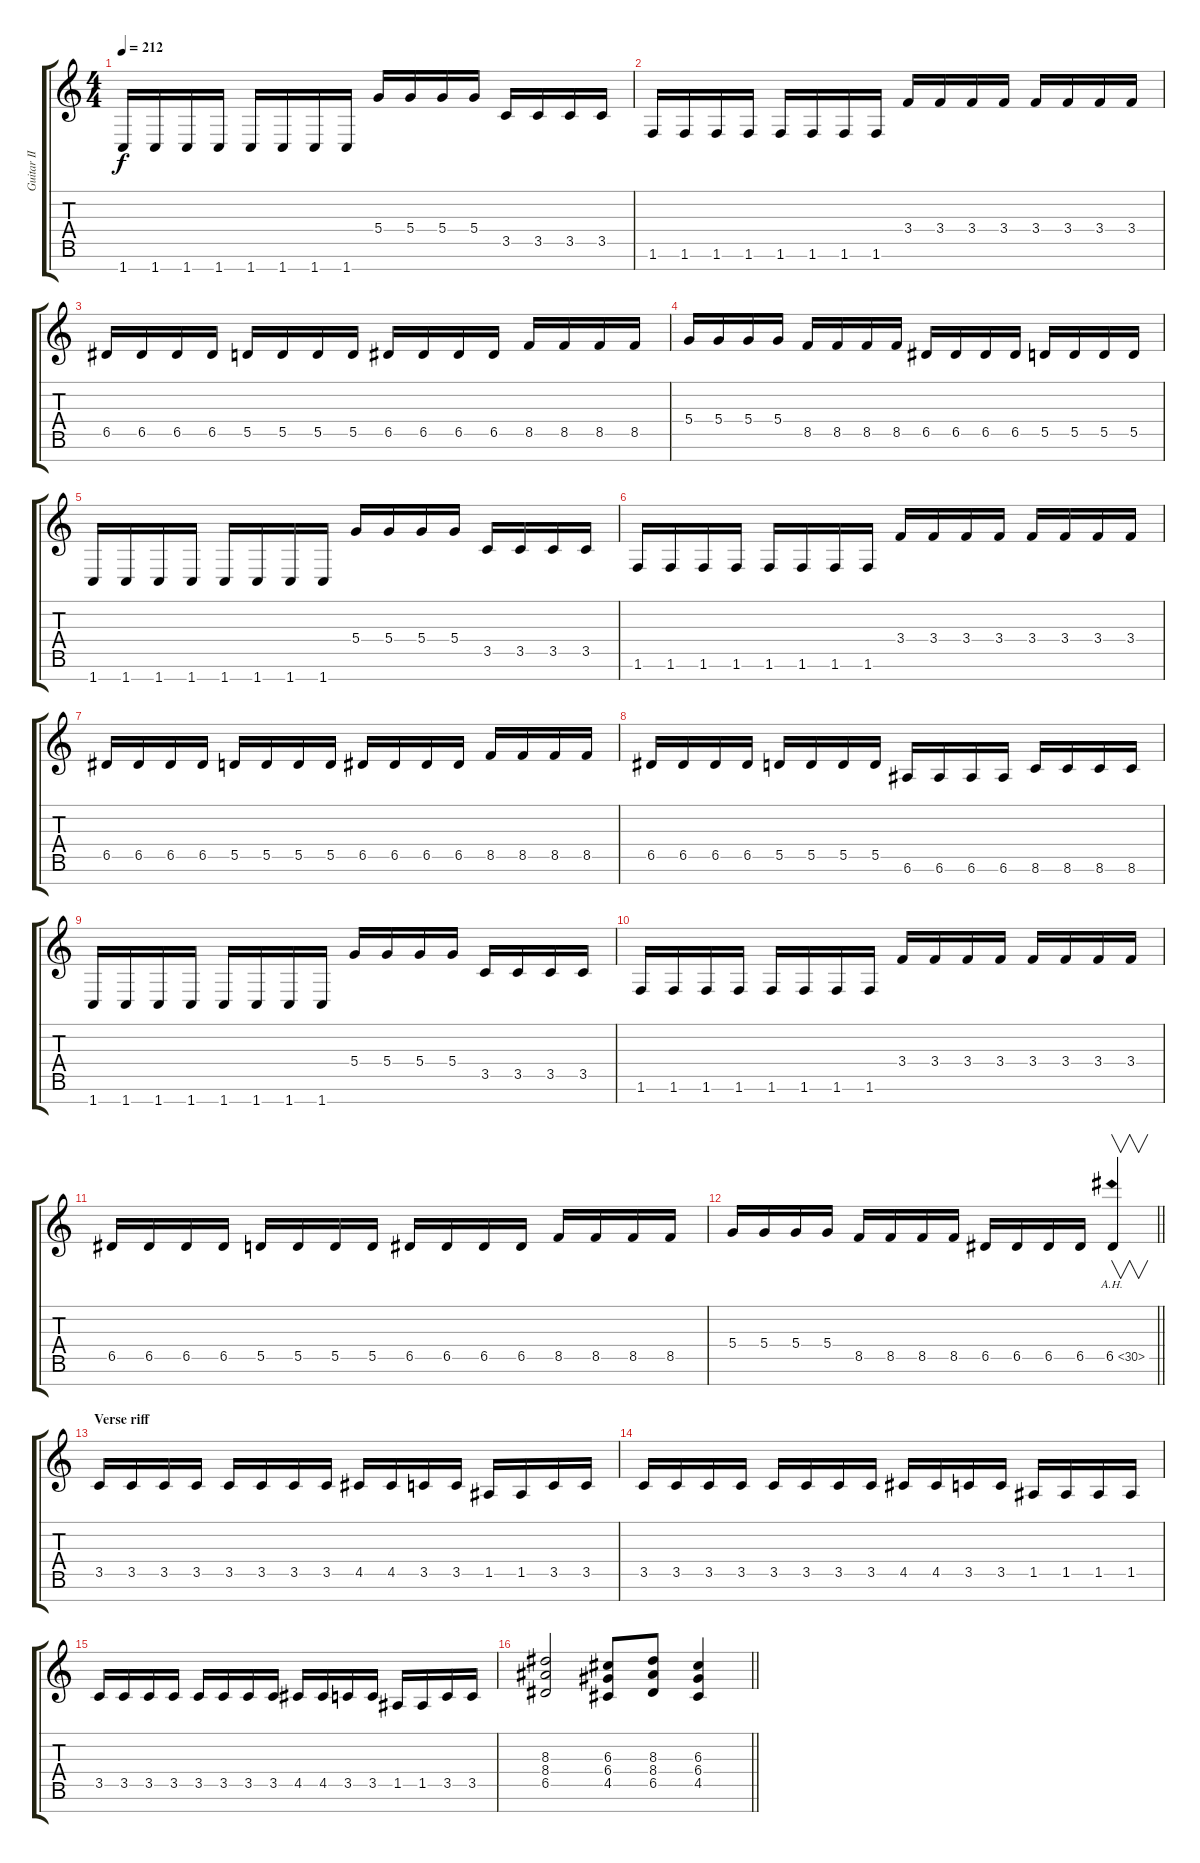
\track ("Guitar II" "Guitar II") {instrument distortionguitar}
\staff {score tabs}
\tuning (E4 B3 G3 D3 A2 E2 B1) {hide}
\ts (4 4)
\tempo 212
\clef g2
\ks c
1.7.16{dy f} 1.7.16 1.7.16 1.7.16 1.7.16 1.7.16 1.7.16 1.7.16 5.4.16 5.4.16 5.4.16 5.4.16 3.5.16 3.5.16 3.5.16 3.5.16 |
1.6.16 1.6.16 1.6.16 1.6.16 1.6.16 1.6.16 1.6.16 1.6.16 3.4.16 3.4.16 3.4.16 3.4.16 3.4.16 3.4.16 3.4.16 3.4.16 |
6.5.16 6.5.16 6.5.16 6.5.16 5.5.16 5.5.16 5.5.16 5.5.16 6.5.16 6.5.16 6.5.16 6.5.16 8.5.16 8.5.16 8.5.16 8.5.16 |
5.4.16 5.4.16 5.4.16 5.4.16 8.5.16 8.5.16 8.5.16 8.5.16 6.5.16 6.5.16 6.5.16 6.5.16 5.5.16 5.5.16 5.5.16 5.5.16 |
1.7.16 1.7.16 1.7.16 1.7.16 1.7.16 1.7.16 1.7.16 1.7.16 5.4.16 5.4.16 5.4.16 5.4.16 3.5.16 3.5.16 3.5.16 3.5.16 |
1.6.16 1.6.16 1.6.16 1.6.16 1.6.16 1.6.16 1.6.16 1.6.16 3.4.16 3.4.16 3.4.16 3.4.16 3.4.16 3.4.16 3.4.16 3.4.16 |
6.5.16 6.5.16 6.5.16 6.5.16 5.5.16 5.5.16 5.5.16 5.5.16 6.5.16 6.5.16 6.5.16 6.5.16 8.5.16 8.5.16 8.5.16 8.5.16 |
6.5.16 6.5.16 6.5.16 6.5.16 5.5.16 5.5.16 5.5.16 5.5.16 6.6.16 6.6.16 6.6.16 6.6.16 8.6.16 8.6.16 8.6.16 8.6.16 |
1.7.16 1.7.16 1.7.16 1.7.16 1.7.16 1.7.16 1.7.16 1.7.16 5.4.16 5.4.16 5.4.16 5.4.16 3.5.16 3.5.16 3.5.16 3.5.16 |
1.6.16 1.6.16 1.6.16 1.6.16 1.6.16 1.6.16 1.6.16 1.6.16 3.4.16 3.4.16 3.4.16 3.4.16 3.4.16 3.4.16 3.4.16 3.4.16 |
6.5.16 6.5.16 6.5.16 6.5.16 5.5.16 5.5.16 5.5.16 5.5.16 6.5.16 6.5.16 6.5.16 6.5.16 8.5.16 8.5.16 8.5.16 8.5.16 |
\barLineRight lightlight
5.4.16 5.4.16 5.4.16 5.4.16 8.5.16 8.5.16 8.5.16 8.5.16 6.5.16 6.5.16 6.5.16 6.5.16 6.5{ah 24}.4{v} |
\section ("" "Verse riff")
3.5.16 3.5.16 3.5.16 3.5.16 3.5.16 3.5.16 3.5.16 3.5.16 4.5.16 4.5.16 3.5.16 3.5.16 1.5.16 1.5.16 3.5.16 3.5.16 |
3.5.16 3.5.16 3.5.16 3.5.16 3.5.16 3.5.16 3.5.16 3.5.16 4.5.16 4.5.16 3.5.16 3.5.16 1.5.16 1.5.16 1.5.16 1.5.16 |
3.5.16 3.5.16 3.5.16 3.5.16 3.5.16 3.5.16 3.5.16 3.5.16 4.5.16 4.5.16 3.5.16 3.5.16 1.5.16 1.5.16 3.5.16 3.5.16 |
\barLineRight lightlight
(8.3 8.4 6.5).2 (6.3 6.4 4.5).8 (8.3 8.4 6.5).8 (6.3 6.4 4.5).4
